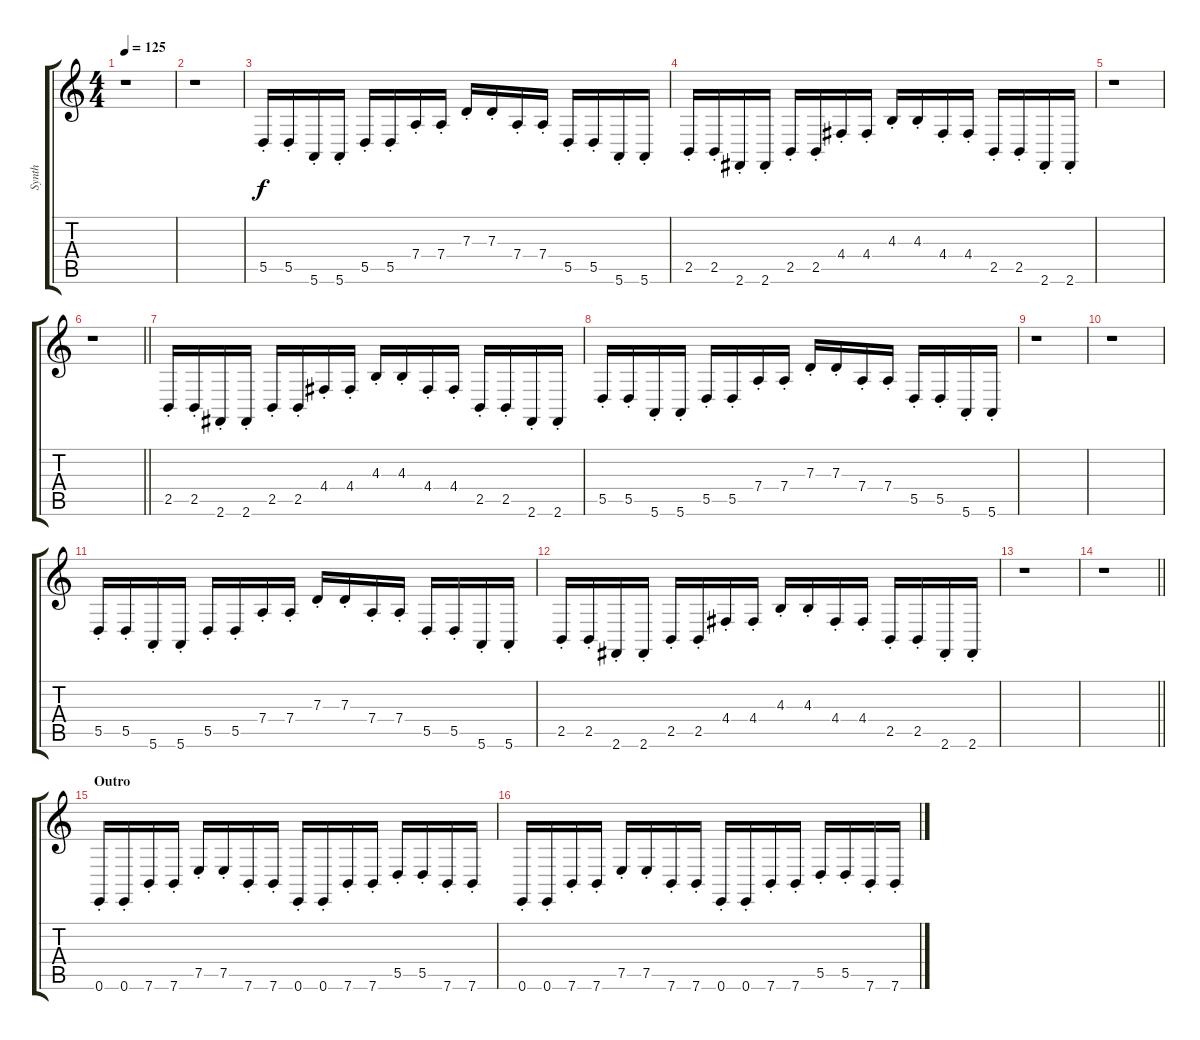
\track ("Synth" "Synth") {instrument lead5charang}
\staff {score tabs}
\tuning (E4 B3 G3 D3 A2 E2) {hide}
\ts (4 4)
\tempo 125
\clef g2
\ks c
r.1{dy f} |
r.1 |
5.5{st}.16 5.5{st}.16 5.6{st}.16 5.6{st}.16 5.5{st}.16 5.5{st}.16 7.4{st}.16 7.4{st}.16 7.3{st}.16 7.3{st}.16 7.4{st}.16 7.4{st}.16 5.5{st}.16 5.5{st}.16 5.6{st}.16 5.6{st}.16 |
2.5{st}.16 2.5{st}.16 2.6{st}.16 2.6{st}.16 2.5{st}.16 2.5{st}.16 4.4{st}.16 4.4{st}.16 4.3{st}.16 4.3{st}.16 4.4{st}.16 4.4{st}.16 2.5{st}.16 2.5{st}.16 2.6{st}.16 2.6{st}.16 |
r.1 |
\barLineRight lightlight
r.1 |
2.5{st}.16 2.5{st}.16 2.6{st}.16 2.6{st}.16 2.5{st}.16 2.5{st}.16 4.4{st}.16 4.4{st}.16 4.3{st}.16 4.3{st}.16 4.4{st}.16 4.4{st}.16 2.5{st}.16 2.5{st}.16 2.6{st}.16 2.6{st}.16 |
5.5{st}.16 5.5{st}.16 5.6{st}.16 5.6{st}.16 5.5{st}.16 5.5{st}.16 7.4{st}.16 7.4{st}.16 7.3{st}.16 7.3{st}.16 7.4{st}.16 7.4{st}.16 5.5{st}.16 5.5{st}.16 5.6{st}.16 5.6{st}.16 |
r.1 |
r.1 |
5.5{st}.16 5.5{st}.16 5.6{st}.16 5.6{st}.16 5.5{st}.16 5.5{st}.16 7.4{st}.16 7.4{st}.16 7.3{st}.16 7.3{st}.16 7.4{st}.16 7.4{st}.16 5.5{st}.16 5.5{st}.16 5.6{st}.16 5.6{st}.16 |
2.5{st}.16 2.5{st}.16 2.6{st}.16 2.6{st}.16 2.5{st}.16 2.5{st}.16 4.4{st}.16 4.4{st}.16 4.3{st}.16 4.3{st}.16 4.4{st}.16 4.4{st}.16 2.5{st}.16 2.5{st}.16 2.6{st}.16 2.6{st}.16 |
r.1 |
\barLineRight lightlight
r.1 |
\section ("" "Outro")
0.6{st}.16 0.6{st}.16 7.6{st}.16 7.6{st}.16 7.5{st}.16 7.5{st}.16 7.6{st}.16 7.6{st}.16 0.6{st}.16 0.6{st}.16 7.6{st}.16 7.6{st}.16 5.5{st}.16 5.5{st}.16 7.6{st}.16 7.6{st}.16 |
0.6{st}.16 0.6{st}.16 7.6{st}.16 7.6{st}.16 7.5{st}.16 7.5{st}.16 7.6{st}.16 7.6{st}.16 0.6{st}.16 0.6{st}.16 7.6{st}.16 7.6{st}.16 5.5{st}.16 5.5{st}.16 7.6{st}.16 7.6{st}.16
